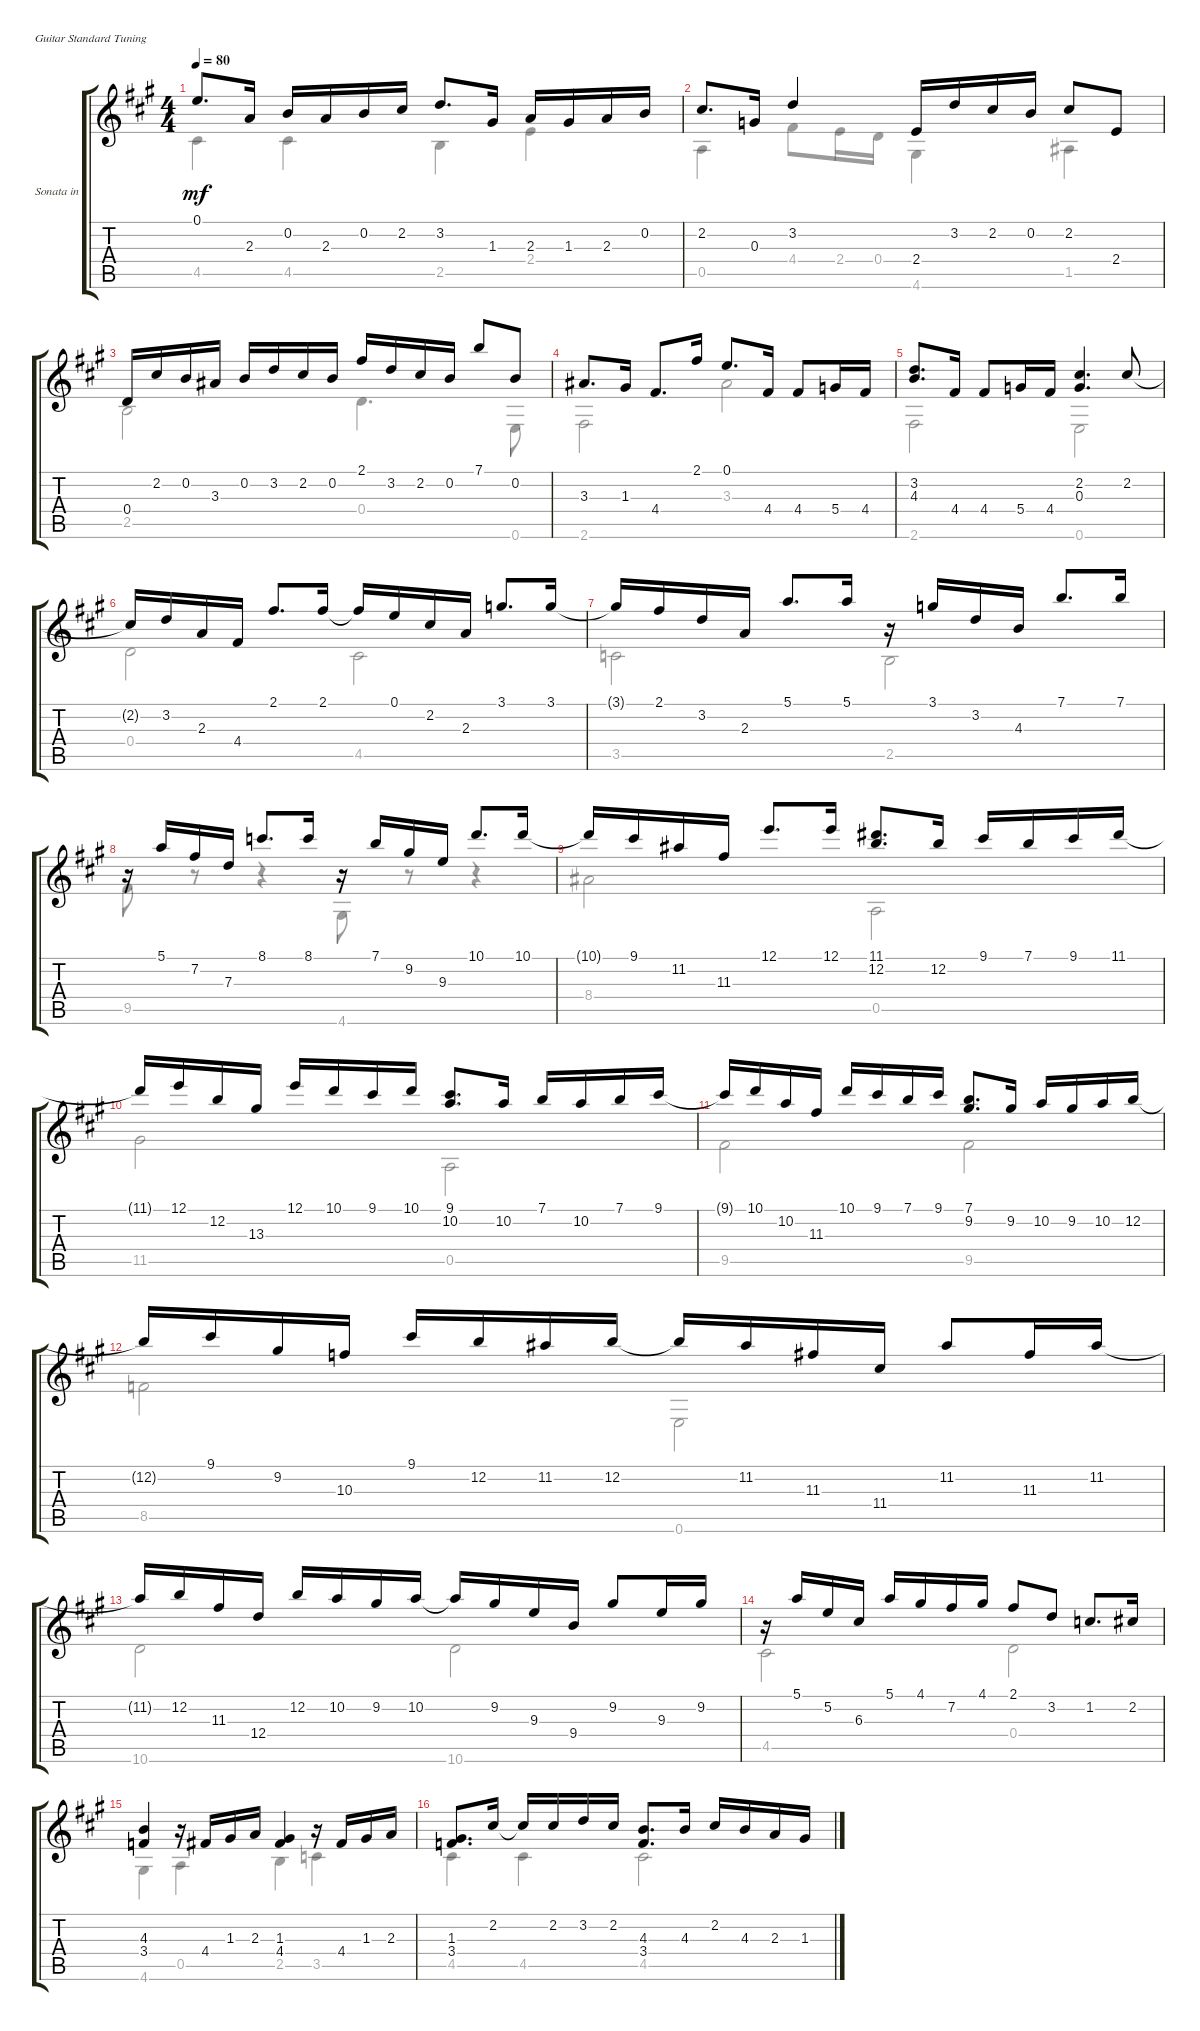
\bracketExtendMode groupsimilarinstruments
\firstSystemTrackNameOrientation horizontal
\otherSystemsTrackNameOrientation horizontal
\track ("Sonata in F# - Allemande " "Sonata in ") {instrument acousticguitarnylon}
\staff {score tabs}
\tuning (E4 B3 G3 D3 A2 E2)
\voice
\ts (4 4)
\tempo 80
\clef g2
\ks a
0.1.8{d dy mf} 2.3.16 0.2.16 2.3.16 0.2.16 2.2.16 3.2.8{d} 1.3.16 2.3.16 1.3.16 2.3.16 0.2.16 |
2.2.8{d} 0.3.16 3.2.4 2.4.16 3.2.16 2.2.16 0.2.16 2.2.8 2.4.8 |
0.4.16 2.2.16 0.2.16 3.3.16 0.2.16 3.2.16 2.2.16 0.2.16 2.1.16 3.2.16 2.2.16 0.2.16 7.1.8 0.2.8 |
3.3.8{d} 1.3.16 4.4.8{d} 2.1.16 0.1.8{d} 4.4.16 4.4.8 5.4.16 4.4.16 |
(3.2 4.3).8{d} 4.4.16 4.4.8 5.4.16 4.4.16 (2.2 0.3).4{d} 2.2.8 |
2.2{t}.16 3.2.16 2.3.16 4.4.16 2.1.8{d} 2.1.16 2.1{t}.16 0.1.16 2.2.16 2.3.16 3.1.8{d} 3.1.16 |
3.1{t}.16 2.1.16 3.2.16 2.3.16 5.1.8{d} 5.1.16 r.16 3.1.16 3.2.16 4.3.16 7.1.8{d} 7.1.16 |
r.16 5.1.16 7.2.16 7.3.16 8.1.8{d} 8.1.16 r.16 7.1.16 9.2.16 9.3.16 10.1.8{d} 10.1.16 |
10.1{t}.16 9.1.16 11.2.16 11.3.16 12.1.8{d} 12.1.16 (11.1 12.2).8{d} 12.2.16 9.1.16 7.1.16 9.1.16 11.1.16 |
11.1{t}.16 12.1.16 12.2.16 13.3.16 12.1.16 10.1.16 9.1.16 10.1.16 (9.1 10.2).8{d} 10.2.16 7.1.16 10.2.16 7.1.16 9.1.16 |
9.1{t}.16 10.1.16 10.2.16 11.3.16 10.1.16 9.1.16 7.1.16 9.1.16 (7.1 9.2).8{d} 9.2.16 10.2.16 9.2.16 10.2.16 12.2.16 |
12.2{t}.16 9.1.16 9.2.16 10.3.16 9.1.16 12.2.16 11.2.16 12.2.16 12.2{t}.16 11.2.16 11.3.16 11.4.16 11.2.8 11.3.16 11.2.16 |
11.2{t}.16 12.2.16 11.3.16 12.4.16 12.2.16 10.2.16 9.2.16 10.2.16 10.2{t}.16 9.2.16 9.3.16 9.4.16 9.2.8 9.3.16 9.2.16 |
r.16 5.1.16 5.2.16 6.3.16 5.1.16 4.1.16 7.2.16 4.1.16 2.1.8 3.2.8 1.2.8{d} 2.2.16 |
(4.3 3.4).4 r.16 4.4.16 1.3.16 2.3.16 (1.3 4.4).4 r.16 4.4.16 1.3.16 2.3.16 |
(1.3 3.4).8{d} 2.2.16 2.2{t}.16 2.2.16 3.2.16 2.2.16 (4.3 3.4).8{d} 4.3.16 2.2.16 4.3.16 2.3.16 1.3.16
\voice
\clef g2
\ottava regular
\simile none
\ks a
4.5.4{dy mf} 4.5.4 2.5.4 2.4.4 |
0.5.4 4.4.8 2.4.16 0.4.16 4.6.4 1.5.4 |
2.5.2 0.4.4{d} 0.6.8 |
2.6.2 3.3.2 |
2.6.2 0.6.2 |
0.4.2 4.5.2 |
3.5.2 2.5.2 |
9.5.8 r.8 r.4 4.6.8 r.8 r.4 |
8.4.2 0.5.2 |
11.5.2 0.5.2 |
9.5.2 9.5.2 |
8.5.2 0.6.2 |
10.6.2 10.6.2 |
4.5.2 0.4.2 |
4.6.4 0.5.4 2.5.4 3.5.4 |
4.5.4 4.5.4 4.5.2
